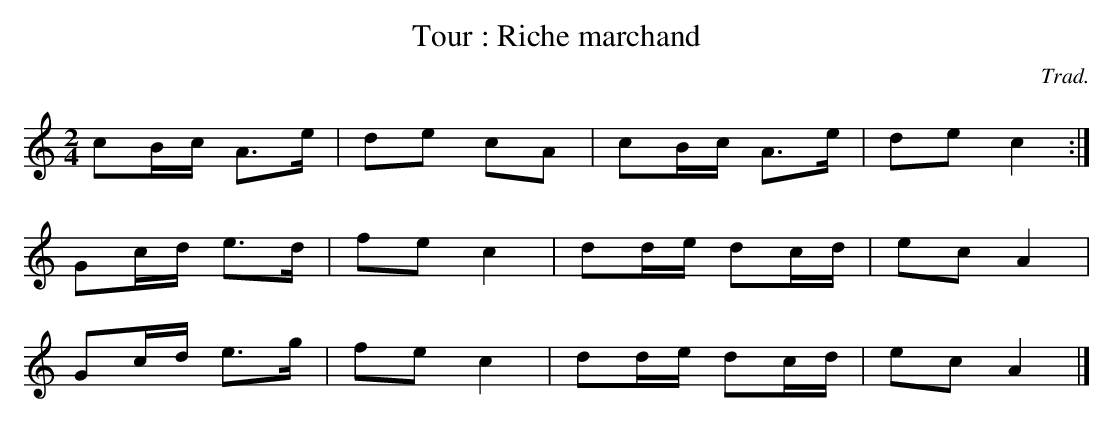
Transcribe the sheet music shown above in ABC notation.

X:1
T:Tour : Riche marchand
C:Trad.
M:2/4
L:1/8
K:C
cB/2c/2 A>e | de cA | cB/2c/2 A>e | de c2 :|
Gc/2d/2 e>d | fe c2 | dd/2e/2 dc/2d/2 | ec A2 |
Gc/2d/2 e>g | fe c2 | dd/2e/2 dc/2d/2 | ec A2 |]
